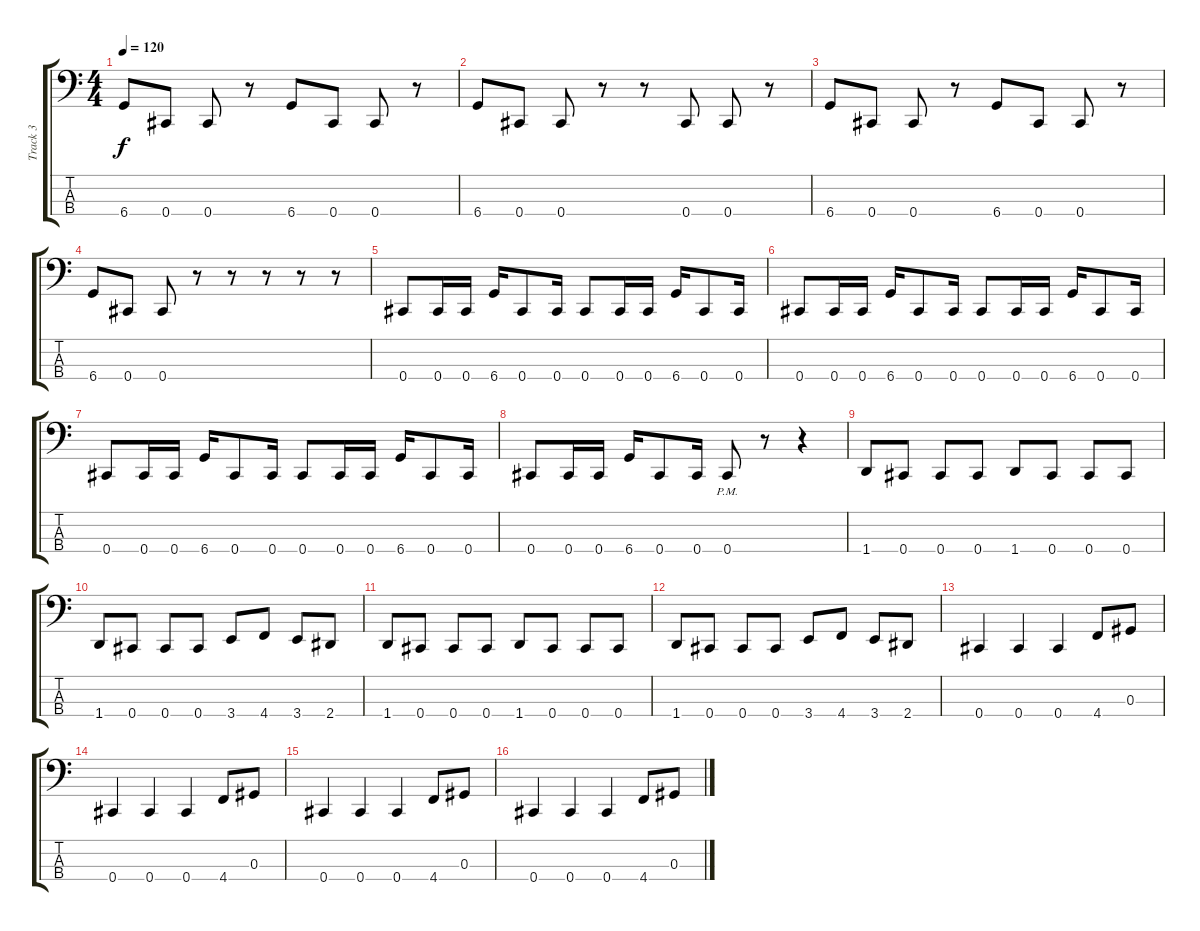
\track ("Track 3" "Track 3") {instrument electricbassfinger}
\staff {score tabs}
\tuning (Gb2 Db2 Ab1 Db1) {hide}
\ts (4 4)
\tempo 120
\clef f4
\ks c
6.4.8{dy f} 0.4.8 0.4.8 r.8 6.4.8 0.4.8 0.4.8 r.8 |
6.4.8 0.4.8 0.4.8 r.8 r.8 0.4.8 0.4.8 r.8 |
6.4.8 0.4.8 0.4.8 r.8 6.4.8 0.4.8 0.4.8 r.8 |
6.4.8 0.4.8 0.4.8 r.8 r.8 r.8 r.8 r.8 |
0.4.8 0.4.16 0.4.16 6.4.16 0.4.8 0.4.16 0.4.8 0.4.16 0.4.16 6.4.16 0.4.8 0.4.16 |
0.4.8 0.4.16 0.4.16 6.4.16 0.4.8 0.4.16 0.4.8 0.4.16 0.4.16 6.4.16 0.4.8 0.4.16 |
0.4.8 0.4.16 0.4.16 6.4.16 0.4.8 0.4.16 0.4.8 0.4.16 0.4.16 6.4.16 0.4.8 0.4.16 |
0.4.8 0.4.16 0.4.16 6.4.16 0.4.8 0.4.16 0.4{pm}.8 r.8 r.4 |
1.4.8 0.4.8 0.4.8 0.4.8 1.4.8 0.4.8 0.4.8 0.4.8 |
1.4.8 0.4.8 0.4.8 0.4.8 3.4.8 4.4.8 3.4.8 2.4.8 |
1.4.8 0.4.8 0.4.8 0.4.8 1.4.8 0.4.8 0.4.8 0.4.8 |
1.4.8 0.4.8 0.4.8 0.4.8 3.4.8 4.4.8 3.4.8 2.4.8 |
0.4.4 0.4.4 0.4.4 4.4.8 0.3.8 |
0.4.4 0.4.4 0.4.4 4.4.8 0.3.8 |
0.4.4 0.4.4 0.4.4 4.4.8 0.3.8 |
0.4.4 0.4.4 0.4.4 4.4.8 0.3.8
